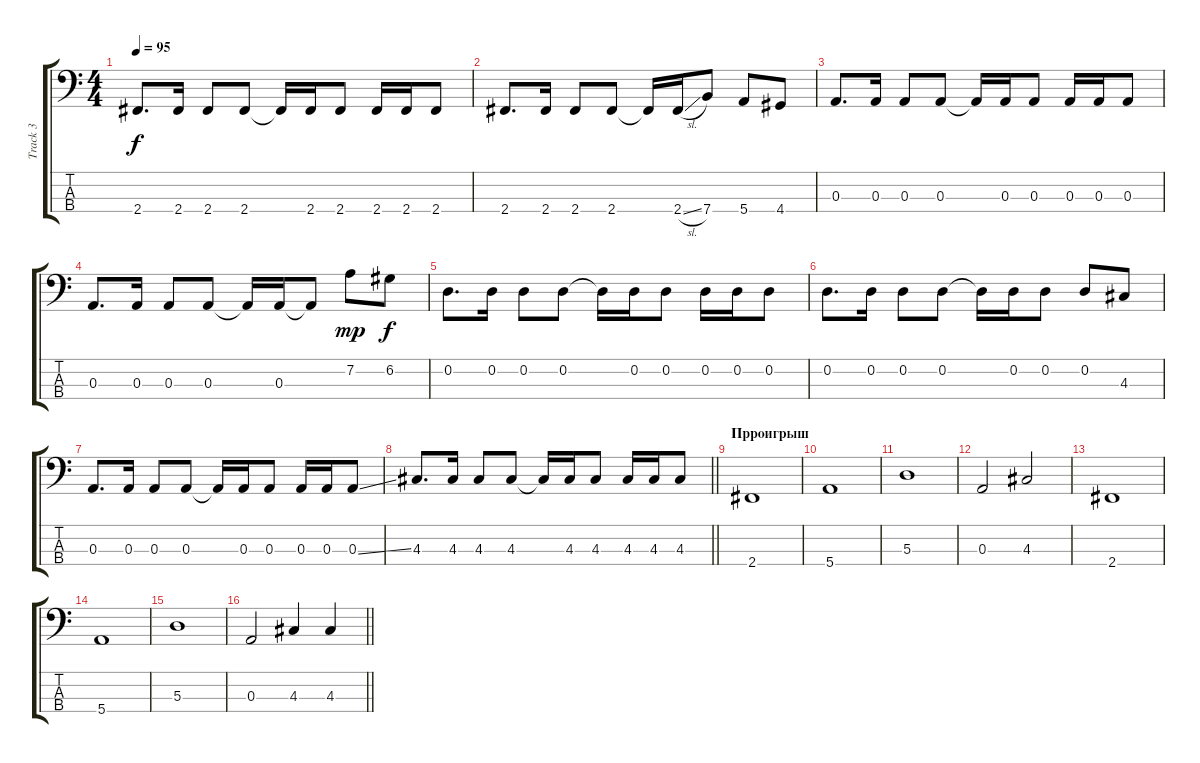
\track ("Track 3" "Track 3") {instrument electricbassfinger}
\staff {score tabs}
\tuning (G2 D2 A1 E1) {hide}
\ts (4 4)
\tempo 95
\clef f4
\ks c
2.4.8{d dy f} 2.4.16 2.4.8 2.4.8 2.4{t}.16 2.4.16 2.4.8 2.4.16 2.4.16 2.4.8 |
2.4.8{d} 2.4.16 2.4.8 2.4.8 2.4{t}.16 2.4{sl}.16 7.4.8 5.4.8 4.4.8 |
0.3.8{d} 0.3.16 0.3.8 0.3.8 0.3{t}.16 0.3.16 0.3.8 0.3.16 0.3.16 0.3.8 |
0.3.8{d} 0.3.16 0.3.8 0.3.8 0.3{t}.16 0.3.16 0.3{t}.8 7.2.8{dy mp} 6.2.8{dy f} |
0.2.8{d} 0.2.16 0.2.8 0.2.8 0.2{t}.16 0.2.16 0.2.8 0.2.16 0.2.16 0.2.8 |
0.2.8{d} 0.2.16 0.2.8 0.2.8 0.2{t}.16 0.2.16 0.2.8 0.2.8 4.3.8 |
0.3.8{d} 0.3.16 0.3.8 0.3.8 0.3{t}.16 0.3.16 0.3.8 0.3.16 0.3.16 0.3{ss}.8 |
\barLineRight lightlight
4.3.8{d} 4.3.16 4.3.8 4.3.8 4.3{t}.16 4.3.16 4.3.8 4.3.16 4.3.16 4.3.8 |
\section ("" "Прроигрыш")
2.4.1 |
5.4.1 |
5.3.1 |
0.3.2 4.3.2 |
2.4.1 |
5.4.1 |
5.3.1 |
\barLineRight lightlight
0.3.2 4.3.4 4.3.4
